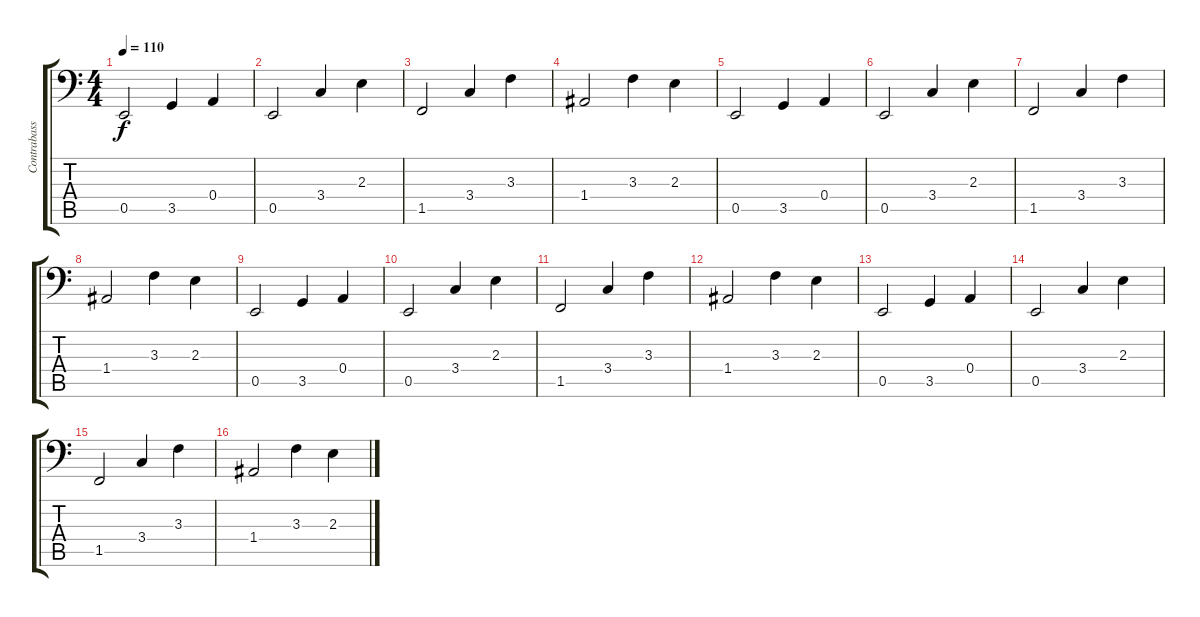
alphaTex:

\track ("Contrabass" "Contrabass") {instrument contrabass}
\staff {score tabs}
\tuning (C3 G2 D2 A1 E1 B0) {hide}
\ts (4 4)
\tempo 110
\clef f4
\ks c
0.5.2{dy f} 3.5.4 0.4.4 |
0.5.2 3.4.4 2.3.4 |
1.5.2 3.4.4 3.3.4 |
1.4.2 3.3.4 2.3.4 |
0.5.2 3.5.4 0.4.4 |
0.5.2 3.4.4 2.3.4 |
1.5.2 3.4.4 3.3.4 |
1.4.2 3.3.4 2.3.4 |
0.5.2 3.5.4 0.4.4 |
0.5.2 3.4.4 2.3.4 |
1.5.2 3.4.4 3.3.4 |
1.4.2 3.3.4 2.3.4 |
0.5.2 3.5.4 0.4.4 |
0.5.2 3.4.4 2.3.4 |
1.5.2 3.4.4 3.3.4 |
1.4.2 3.3.4 2.3.4
